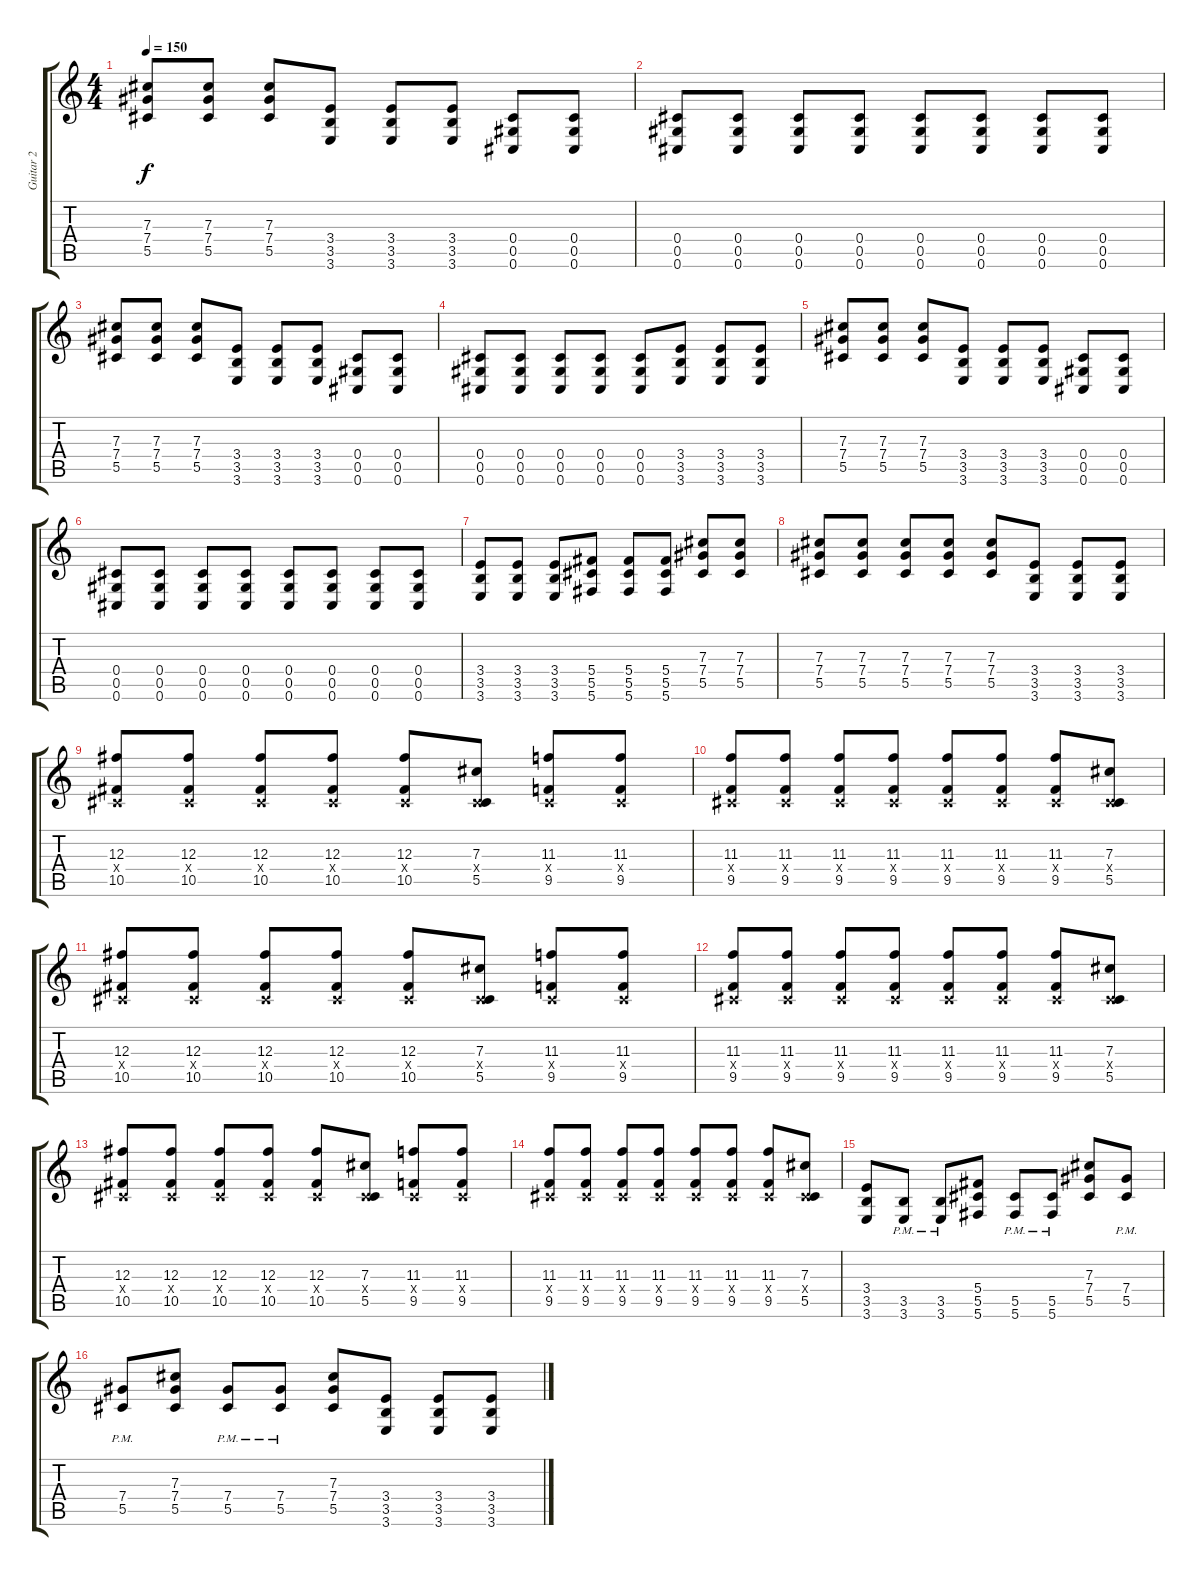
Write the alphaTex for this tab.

\track ("Guitar 2" "Guitar 2") {instrument overdrivenguitar}
\staff {score tabs}
\tuning (Eb4 Bb3 Gb3 Db3 Ab2 Db2) {hide}
\ts (4 4)
\tempo 150
\clef g2
\ks c
(7.3 7.4 5.5).8{dy f} (7.3 7.4 5.5).8 (7.3 7.4 5.5).8 (3.4 3.5 3.6).8 (3.4 3.5 3.6).8 (3.4 3.5 3.6).8 (0.4 0.5 0.6).8 (0.4 0.5 0.6).8 |
(0.4 0.5 0.6).8 (0.4 0.5 0.6).8 (0.4 0.5 0.6).8 (0.4 0.5 0.6).8 (0.4 0.5 0.6).8 (0.4 0.5 0.6).8 (0.4 0.5 0.6).8 (0.4 0.5 0.6).8 |
(7.3 7.4 5.5).8 (7.3 7.4 5.5).8 (7.3 7.4 5.5).8 (3.4 3.5 3.6).8 (3.4 3.5 3.6).8 (3.4 3.5 3.6).8 (0.4 0.5 0.6).8 (0.4 0.5 0.6).8 |
(0.4 0.5 0.6).8 (0.4 0.5 0.6).8 (0.4 0.5 0.6).8 (0.4 0.5 0.6).8 (0.4 0.5 0.6).8 (3.4 3.5 3.6).8 (3.4 3.5 3.6).8 (3.4 3.5 3.6).8 |
(7.3 7.4 5.5).8 (7.3 7.4 5.5).8 (7.3 7.4 5.5).8 (3.4 3.5 3.6).8 (3.4 3.5 3.6).8 (3.4 3.5 3.6).8 (0.4 0.5 0.6).8 (0.4 0.5 0.6).8 |
(0.4 0.5 0.6).8 (0.4 0.5 0.6).8 (0.4 0.5 0.6).8 (0.4 0.5 0.6).8 (0.4 0.5 0.6).8 (0.4 0.5 0.6).8 (0.4 0.5 0.6).8 (0.4 0.5 0.6).8 |
(3.4 3.5 3.6).8 (3.4 3.5 3.6).8 (3.4 3.5 3.6).8 (5.4 5.5 5.6).8 (5.4 5.5 5.6).8 (5.4 5.5 5.6).8 (7.3 7.4 5.5).8 (7.3 7.4 5.5).8 |
(7.3 7.4 5.5).8 (7.3 7.4 5.5).8 (7.3 7.4 5.5).8 (7.3 7.4 5.5).8 (7.3 7.4 5.5).8 (3.4 3.5 3.6).8 (3.4 3.5 3.6).8 (3.4 3.5 3.6).8 |
(12.3 0.4{x} 10.5).8 (12.3 0.4{x} 10.5).8 (12.3 0.4{x} 10.5).8 (12.3 0.4{x} 10.5).8 (12.3 0.4{x} 10.5).8 (7.3 0.4{x} 5.5).8 (11.3 0.4{x} 9.5).8 (11.3 0.4{x} 9.5).8 |
(11.3 0.4{x} 9.5).8 (11.3 0.4{x} 9.5).8 (11.3 0.4{x} 9.5).8 (11.3 0.4{x} 9.5).8 (11.3 0.4{x} 9.5).8 (11.3 0.4{x} 9.5).8 (11.3 0.4{x} 9.5).8 (7.3 0.4{x} 5.5).8 |
(12.3 0.4{x} 10.5).8 (12.3 0.4{x} 10.5).8 (12.3 0.4{x} 10.5).8 (12.3 0.4{x} 10.5).8 (12.3 0.4{x} 10.5).8 (7.3 0.4{x} 5.5).8 (11.3 0.4{x} 9.5).8 (11.3 0.4{x} 9.5).8 |
(11.3 0.4{x} 9.5).8 (11.3 0.4{x} 9.5).8 (11.3 0.4{x} 9.5).8 (11.3 0.4{x} 9.5).8 (11.3 0.4{x} 9.5).8 (11.3 0.4{x} 9.5).8 (11.3 0.4{x} 9.5).8 (7.3 0.4{x} 5.5).8 |
(12.3 0.4{x} 10.5).8 (12.3 0.4{x} 10.5).8 (12.3 0.4{x} 10.5).8 (12.3 0.4{x} 10.5).8 (12.3 0.4{x} 10.5).8 (7.3 0.4{x} 5.5).8 (11.3 0.4{x} 9.5).8 (11.3 0.4{x} 9.5).8 |
(11.3 0.4{x} 9.5).8 (11.3 0.4{x} 9.5).8 (11.3 0.4{x} 9.5).8 (11.3 0.4{x} 9.5).8 (11.3 0.4{x} 9.5).8 (11.3 0.4{x} 9.5).8 (11.3 0.4{x} 9.5).8 (7.3 0.4{x} 5.5).8 |
(3.4 3.5 3.6).8 (3.5{pm} 3.6{pm}).8 (3.5{pm} 3.6{pm}).8 (5.4 5.5 5.6).8 (5.5{pm} 5.6{pm}).8 (5.5{pm} 5.6{pm}).8 (7.3 7.4 5.5).8 (7.4{pm} 5.5{pm}).8 |
(7.4{pm} 5.5{pm}).8 (7.3 7.4 5.5).8 (7.4{pm} 5.5{pm}).8 (7.4{pm} 5.5{pm}).8 (7.3 7.4 5.5).8 (3.4 3.5 3.6).8 (3.4 3.5 3.6).8 (3.4 3.5 3.6).8
